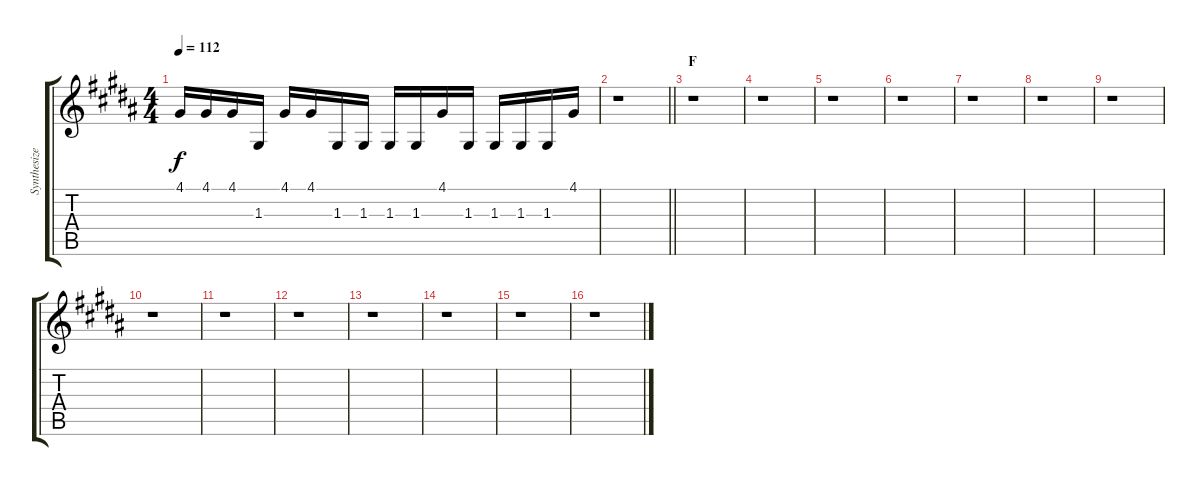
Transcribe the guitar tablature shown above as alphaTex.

\track ("Synthesizer II" "Synthesize") {instrument lead2sawtooth}
\staff {score tabs}
\tuning (E4 B3 G3 D3 A2 E2) {hide}
\ts (4 4)
\tempo 112
\clef g2
\ks b
4.1.16{dy f} 4.1.16 4.1.16 1.3.16 4.1.16 4.1.16 1.3.16 1.3.16 1.3.16 1.3.16 4.1.16 1.3.16 1.3.16 1.3.16 1.3.16 4.1.16 |
\barLineRight lightlight
r.1 |
\section ("" "F")
r.1 |
r.1 |
r.1 |
r.1 |
r.1 |
r.1 |
r.1 |
r.1 |
r.1 |
r.1 |
r.1 |
r.1 |
r.1 |
r.1
